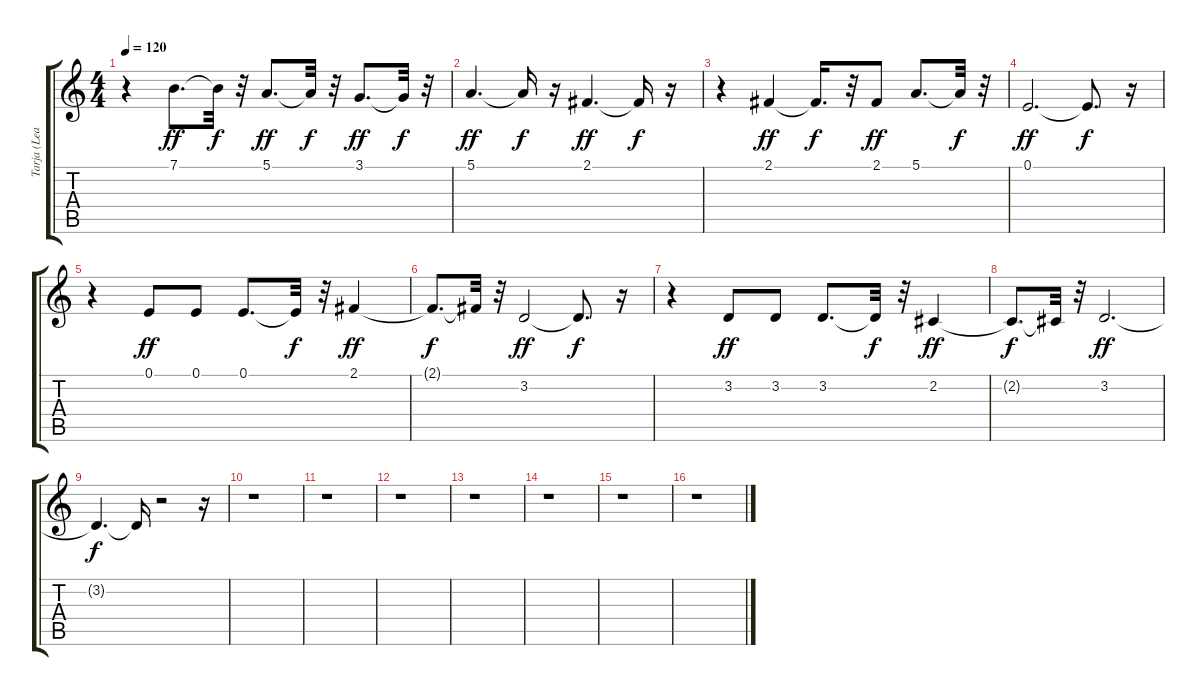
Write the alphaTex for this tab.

\track ("Tarja (Lead Vocals)" "Tarja (Lea") {instrument lead6voice}
\staff {score tabs}
\tuning (E4 B3 G3 D3 A2 E2) {hide}
\ts (4 4)
\tempo 120
\clef g2
\ks c
r.4{dy f} 7.1.8{d dy ff} 7.1{t}.32{dy f} r.32 5.1.8{d dy ff} 5.1{t}.32{dy f} r.32 3.1.8{d dy ff} 3.1{t}.32{dy f} r.32 |
5.1.4{d dy ff} 5.1{t}.16{dy f} r.16 2.1.4{d dy ff} 2.1{t}.16{dy f} r.16 |
r.4 2.1.4{dy ff} 2.1{t}.16{d dy f} r.32 2.1.8{dy ff} 5.1.8{d} 5.1{t}.32{dy f} r.32 |
0.1.2{d dy ff} 0.1{t}.8{d dy f} r.16 |
r.4 0.1.8{dy ff} 0.1.8 0.1.8{d} 0.1{t}.32{dy f} r.32 2.1.4{dy ff} |
2.1{t}.8{d dy f} 2.1{t}.32 r.32 3.2.2{dy ff} 3.2{t}.8{d dy f} r.16 |
r.4 3.2.8{dy ff} 3.2.8 3.2.8{d} 3.2{t}.32{dy f} r.32 2.2.4{dy ff} |
2.2{t}.8{d dy f} 2.2{t}.32 r.32 3.2.2{d dy ff} |
3.2{t}.4{d dy f} 3.2{t}.16 r.2 r.16 |
r.1 |
r.1 |
r.1 |
r.1 |
r.1 |
r.1 |
r.1
